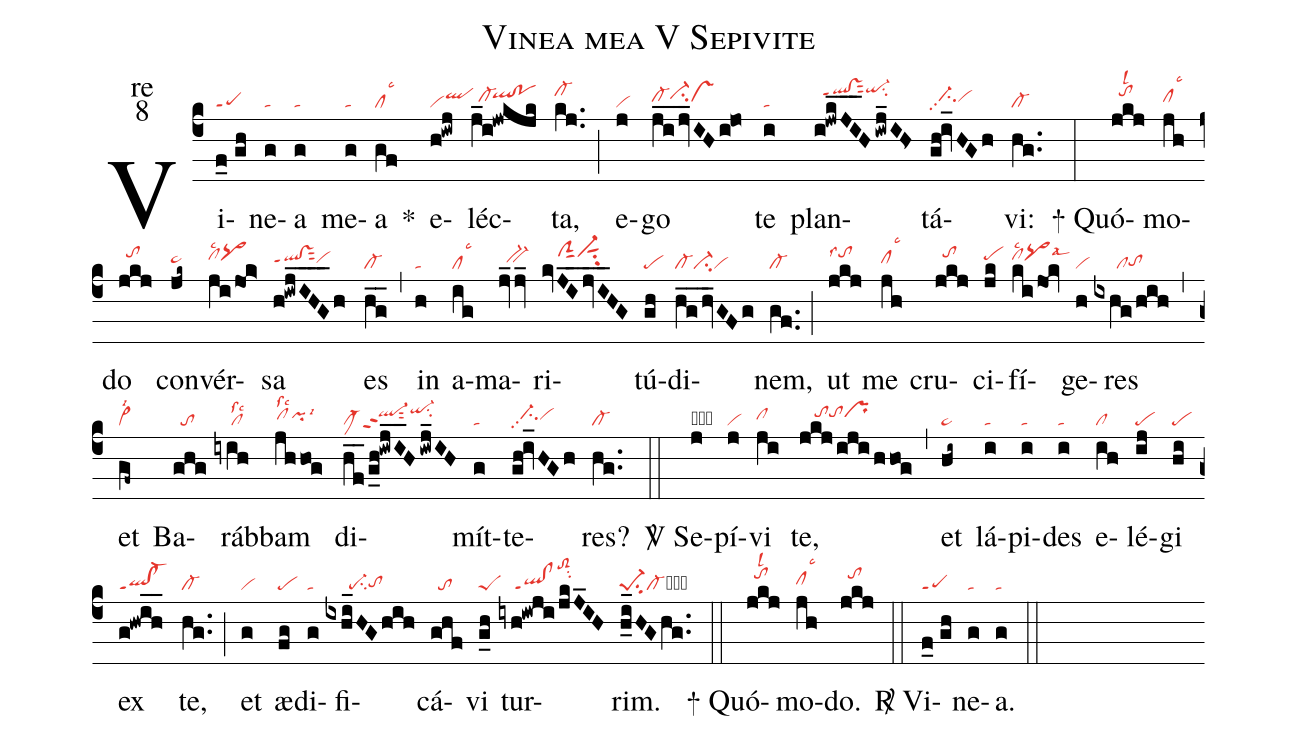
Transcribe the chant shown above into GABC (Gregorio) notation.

name:Vinea mea V Sepivite;
office-part:re;
mode:8;
nabc-lines:1;
%%
(c4) Vi(f_0//gh|scG)ne(g|ta)a(g|ta) me(g|ta)a(gf|cllsc3) <sp>*</sp>() e(h!iwj|viqlhi)léc(j_i!jwkjk|//cl-hh`qlhi!pohi)ta,(kj..|cl-hj) (;) e(j|vi)go(ji__/j_vIHi@jo|cl-hhci-hivshh) te(i|ta) plan(i!jwkJI___H/iwj_IH>|//qlhj!vshjppt1sut2qi-hksu2)tá(gh!iv_HGh|//ci-hhpp2vihh)vi:(hg..|cl-) (:)
<sp>+</sp> Quó(jkj|//tohjlsl2)mo(jh|clhhlsc3)do(jkj|//tohj) con(jk~|ta>hh)vér(ji/jok>|clhilsc2pq>hi)sa(h!iwjIHG____h|qlhh!vshhppt1sut2vihh) es(hg__|cl-) (,) in(h|ta) a(ig|cllsc3)ma(jv_jv_|//bv-hh)ri(kvJI__jvI__HG|////clShjsut1vi-hjsut1su2)tú(gh|pe)di(hg__/hv_GFg|cl-ci-vi)nem,(gf..|cl-) (;) ut(jkj|tohjlss4) me(jh|clhhlsc3) cru(jkj|//tohj)ci(jk|pehi)fí(kijok|clhilsc2pq>hilsal6)ge(h|vi)res(ixhg/hih|//////cltohg) (,) et(gf~|vi>lsi2) Ba(ghg|//to)ráb(iyih|////cllssc2)bam(jhhog|clhhlssc2pihhlsi3) di(hf__/g_h!iwjI__H/iwj_IH|clM-ql-hippt2sut2qi-hjsu2)mít(g|ta)te(gh!iv_HGh|//ci-hhpp2vihh)res?(hg..|cl-) (::)

<sp>V/</sp> Se(j|obvi)pí(j|vi)vi(ji|clhh) te,(jkj/iji/hhog|////tohitohiprhi) (,) et(hi~|ta>) lá(i|ta)pi(i|ta)des(i|ta) e(ih|cl)lé(ij|pe)gi(hi|pe) ex(g!hwih__|ql!cl-ppt1) te,(hg..|cl-) (;) et(g|vi) æ(fg|pe)di(g|ta)fi(ixhi_HGhih|//////pe-su2tohg)cá(ghf|//to)vi(g_h|peS) tur(iyh!iwji/jkJ_IH|////ql!clppt1toS2hmsu2)rim.(h_i_HGhg..|pe-1su2cl-cb) (::)

<sp>+</sp> Quó(jkj|//tohjlsl2)mo(jh|clhhlsc3)do.(jkj|//tohj) (::)

<sp>R/</sp> Vi(f_0//gh|scG)ne(g|ta)a.(g|ta) (::)
